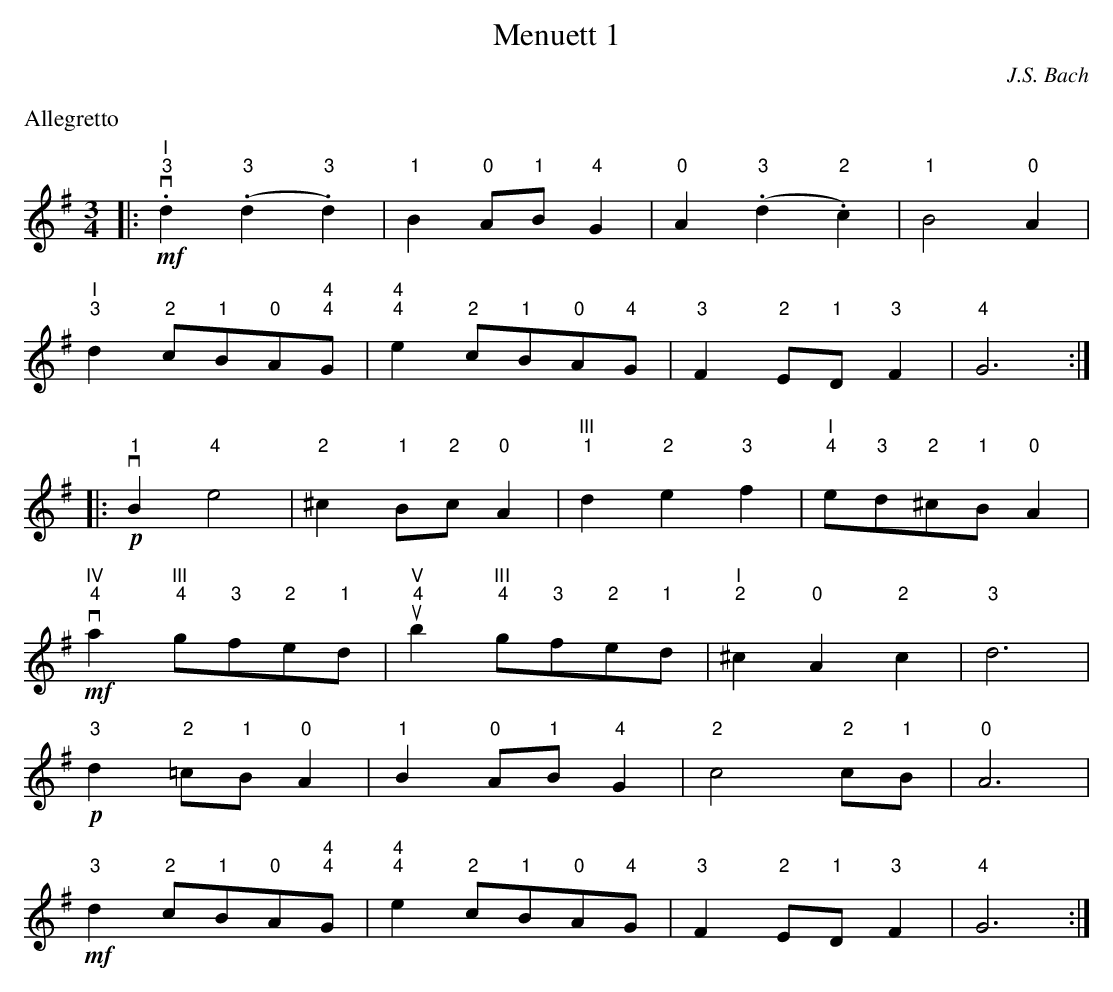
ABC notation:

X:1
T: Menuett 1
C: J.S. Bach
C:
C:
P: Allegretto
M: 3/4
L: 1/8
K: G
|: +mf+ v"I""3".d2("3".d2"3".d2) | "1"B2"0"A"1"B"4"G2 | "0"A2("3".d2."2"c2) | "1"B4"0"A2 |
"I""3"d2"2"c"1"B"0"A"4""4"G | "4""4"e2"2"c"1"B"0"A"4"G | "3"F2"2"E"1"D"3"F2 | "4"G6 :|
|: +p+ v"1"B2"4"e4 | "2"^c2"1"B"2"c"0"A2 | "III""1"d2"2"e2"3"f2 | "I""4"e"3"d"2"^c"1"B"0"A2 |
+mf+ v"IV""4"a2"III""4"g"3"f"2"e"1"d | u"V""4"b2"III""4"g"3"f"2"e"1"d | "I""2"^c2"0"A2"2"c2 | "3"d6 |
+p+ "3"d2"2"=c"1"B"0"A2 | "1"B2"0"A"1"B"4"G2 | "2"c4"2"c"1"B | "0"A6 |
+mf+ "3"d2"2"c"1"B"0"A"4""4"G | "4""4"e2"2"c"1"B"0"A"4"G | "3"F2"2"E"1"D"3"F2 | "4"G6 :|
